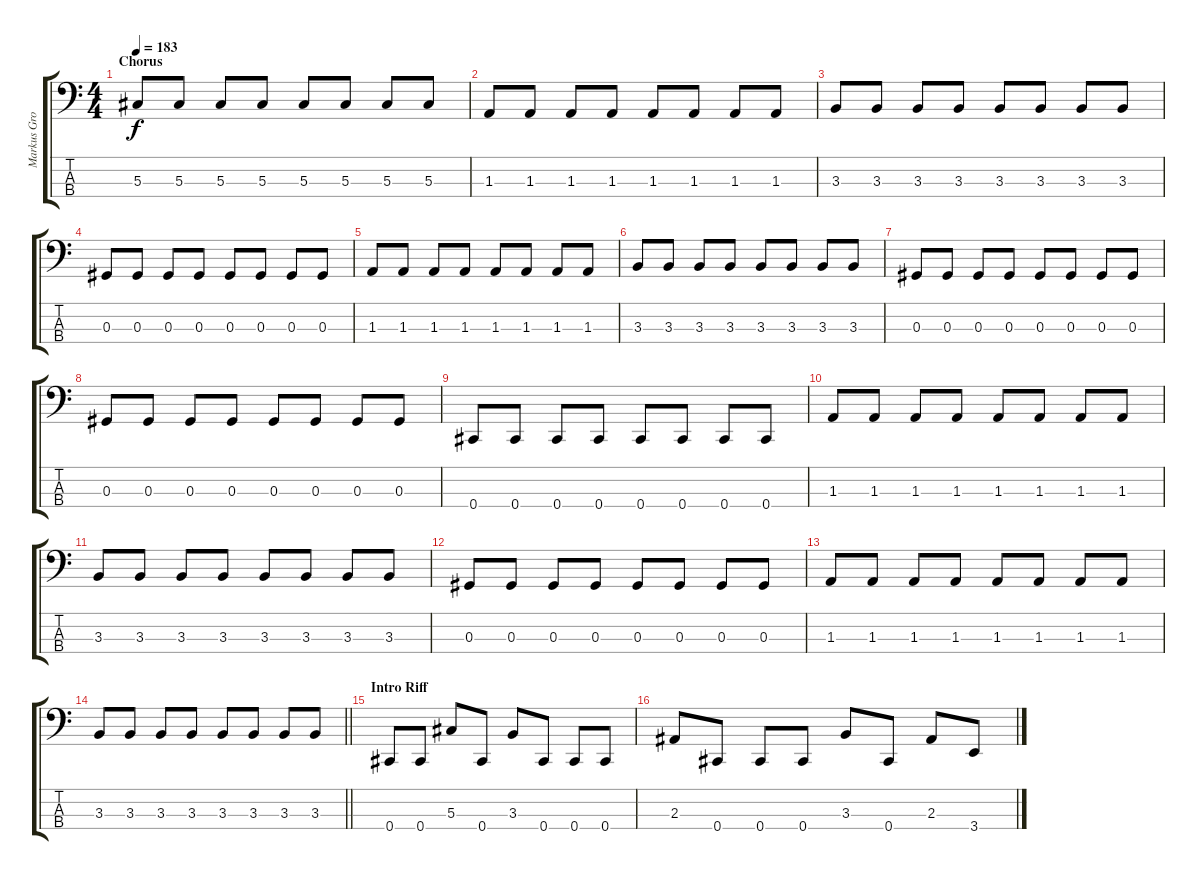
\track ("Markus Grosskopf" "Markus Gro") {instrument slapbass2}
\staff {score tabs}
\tuning (Gb2 Db2 Ab1 Db1) {hide}
\ts (4 4)
\section ("" "Chorus")
\tempo 183
\clef f4
\ks c
5.3.8{dy f} 5.3.8 5.3.8 5.3.8 5.3.8 5.3.8 5.3.8 5.3.8 |
1.3.8 1.3.8 1.3.8 1.3.8 1.3.8 1.3.8 1.3.8 1.3.8 |
3.3.8 3.3.8 3.3.8 3.3.8 3.3.8 3.3.8 3.3.8 3.3.8 |
0.3.8 0.3.8 0.3.8 0.3.8 0.3.8 0.3.8 0.3.8 0.3.8 |
1.3.8 1.3.8 1.3.8 1.3.8 1.3.8 1.3.8 1.3.8 1.3.8 |
3.3.8 3.3.8 3.3.8 3.3.8 3.3.8 3.3.8 3.3.8 3.3.8 |
0.3.8 0.3.8 0.3.8 0.3.8 0.3.8 0.3.8 0.3.8 0.3.8 |
0.3.8 0.3.8 0.3.8 0.3.8 0.3.8 0.3.8 0.3.8 0.3.8 |
0.4.8 0.4.8 0.4.8 0.4.8 0.4.8 0.4.8 0.4.8 0.4.8 |
1.3.8 1.3.8 1.3.8 1.3.8 1.3.8 1.3.8 1.3.8 1.3.8 |
3.3.8 3.3.8 3.3.8 3.3.8 3.3.8 3.3.8 3.3.8 3.3.8 |
0.3.8 0.3.8 0.3.8 0.3.8 0.3.8 0.3.8 0.3.8 0.3.8 |
1.3.8 1.3.8 1.3.8 1.3.8 1.3.8 1.3.8 1.3.8 1.3.8 |
\barLineRight lightlight
3.3.8 3.3.8 3.3.8 3.3.8 3.3.8 3.3.8 3.3.8 3.3.8 |
\section ("" "Intro Riff")
0.4.8 0.4.8 5.3.8 0.4.8 3.3.8 0.4.8 0.4.8 0.4.8 |
2.3.8 0.4.8 0.4.8 0.4.8 3.3.8 0.4.8 2.3.8 3.4.8
